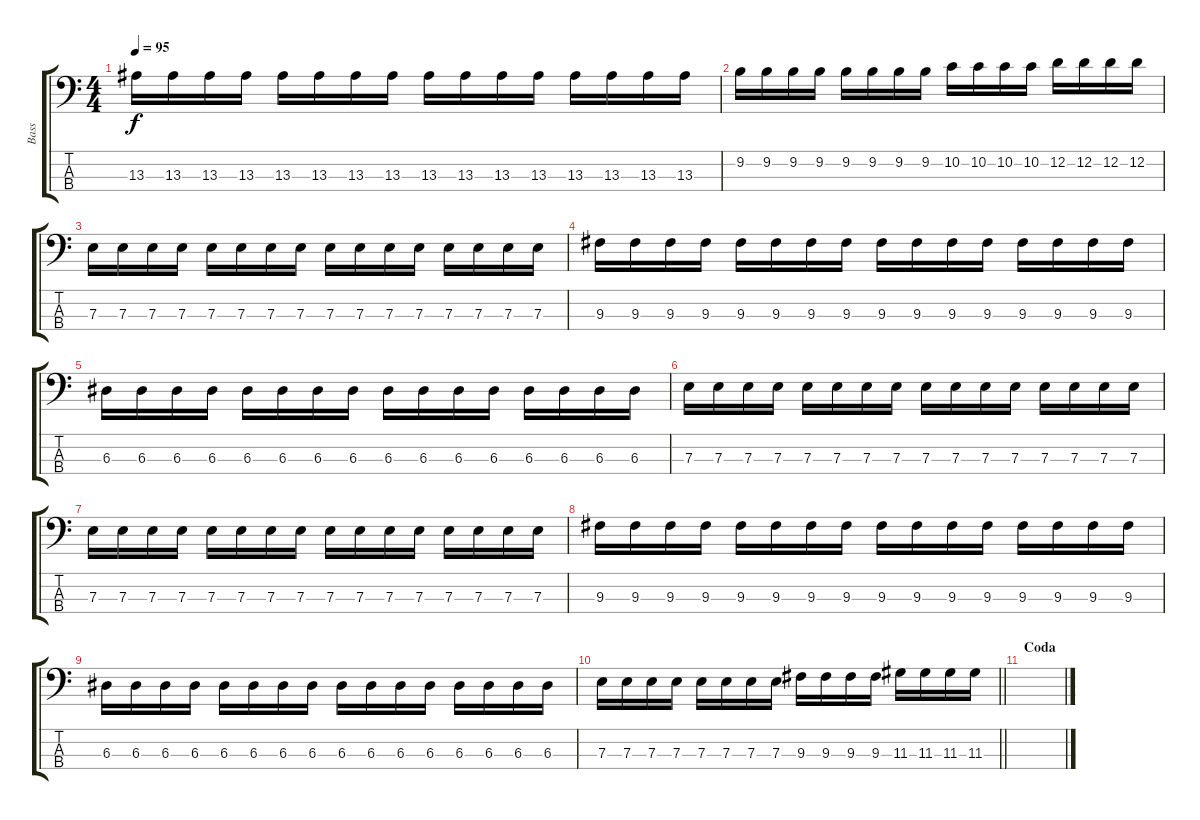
\track ("Bass" "Bass") {instrument electricbassfinger}
\staff {score tabs}
\tuning (G2 D2 A1 E1) {hide}
\ts (4 4)
\tempo 95
\clef f4
\ks c
13.3.16{dy f} 13.3.16 13.3.16 13.3.16 13.3.16 13.3.16 13.3.16 13.3.16 13.3.16 13.3.16 13.3.16 13.3.16 13.3.16 13.3.16 13.3.16 13.3.16 |
9.2.16 9.2.16 9.2.16 9.2.16 9.2.16 9.2.16 9.2.16 9.2.16 10.2.16 10.2.16 10.2.16 10.2.16 12.2.16 12.2.16 12.2.16 12.2.16 |
7.3.16 7.3.16 7.3.16 7.3.16 7.3.16 7.3.16 7.3.16 7.3.16 7.3.16 7.3.16 7.3.16 7.3.16 7.3.16 7.3.16 7.3.16 7.3.16 |
9.3.16 9.3.16 9.3.16 9.3.16 9.3.16 9.3.16 9.3.16 9.3.16 9.3.16 9.3.16 9.3.16 9.3.16 9.3.16 9.3.16 9.3.16 9.3.16 |
6.3.16 6.3.16 6.3.16 6.3.16 6.3.16 6.3.16 6.3.16 6.3.16 6.3.16 6.3.16 6.3.16 6.3.16 6.3.16 6.3.16 6.3.16 6.3.16 |
7.3.16 7.3.16 7.3.16 7.3.16 7.3.16 7.3.16 7.3.16 7.3.16 7.3.16 7.3.16 7.3.16 7.3.16 7.3.16 7.3.16 7.3.16 7.3.16 |
7.3.16 7.3.16 7.3.16 7.3.16 7.3.16 7.3.16 7.3.16 7.3.16 7.3.16 7.3.16 7.3.16 7.3.16 7.3.16 7.3.16 7.3.16 7.3.16 |
9.3.16 9.3.16 9.3.16 9.3.16 9.3.16 9.3.16 9.3.16 9.3.16 9.3.16 9.3.16 9.3.16 9.3.16 9.3.16 9.3.16 9.3.16 9.3.16 |
6.3.16 6.3.16 6.3.16 6.3.16 6.3.16 6.3.16 6.3.16 6.3.16 6.3.16 6.3.16 6.3.16 6.3.16 6.3.16 6.3.16 6.3.16 6.3.16 |
\barLineRight lightlight
7.3.16 7.3.16 7.3.16 7.3.16 7.3.16 7.3.16 7.3.16 7.3.16 9.3.16 9.3.16 9.3.16 9.3.16 11.3.16 11.3.16 11.3.16 11.3.16 |
\section ("" "Coda")
